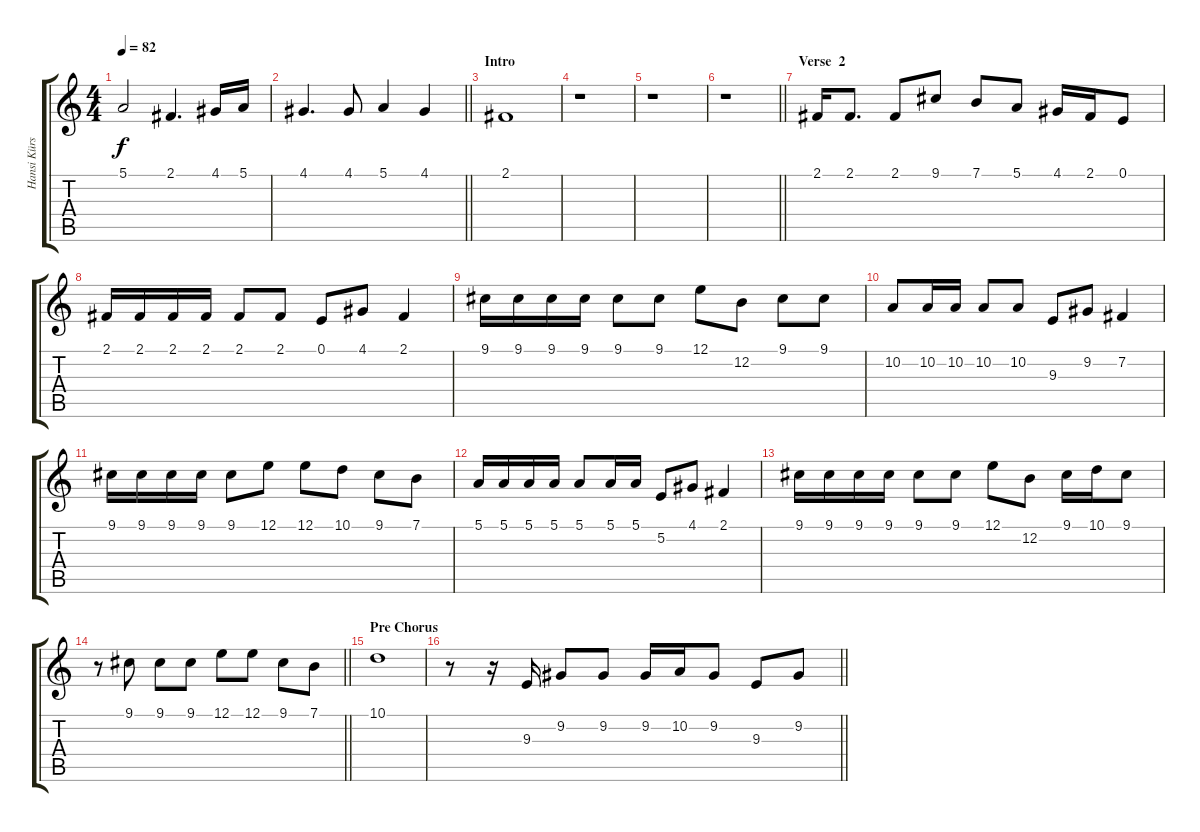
\track ("Hansi Kürsch" "Hansi Kürs") {instrument voiceoohs}
\staff {score tabs}
\tuning (E4 B3 G3 D3 A2 E2) {hide}
\ts (4 4)
\tempo 82
\clef g2
\ks c
5.1.2{dy f} 2.1.4{d} 4.1.16 5.1.16 |
\barLineRight lightlight
4.1.4{d} 4.1.8 5.1.4 4.1.4 |
\section ("" "Intro")
2.1.1 |
r.1 |
r.1 |
\barLineRight lightlight
r.1 |
\section ("" "Verse  2")
2.1.16 2.1.8{d} 2.1.8 9.1.8 7.1.8 5.1.8 4.1.16 2.1.16 0.1.8 |
2.1.16 2.1.16 2.1.16 2.1.16 2.1.8 2.1.8 0.1.8 4.1.8 2.1.4 |
9.1.16 9.1.16 9.1.16 9.1.16 9.1.8 9.1.8 12.1.8 12.2.8 9.1.8 9.1.8 |
10.2.8 10.2.16 10.2.16 10.2.8 10.2.8 9.3.8 9.2.8 7.2.4 |
9.1.16 9.1.16 9.1.16 9.1.16 9.1.8 12.1.8 12.1.8 10.1.8 9.1.8 7.1.8 |
5.1.16 5.1.16 5.1.16 5.1.16 5.1.8 5.1.16 5.1.16 5.2.8 4.1.8 2.1.4 |
9.1.16 9.1.16 9.1.16 9.1.16 9.1.8 9.1.8 12.1.8 12.2.8 9.1.16 10.1.16 9.1.8 |
\barLineRight lightlight
r.8 9.1.8 9.1.8 9.1.8 12.1.8 12.1.8 9.1.8 7.1.8 |
\section ("" "Pre Chorus")
10.1.1 |
\barLineRight lightlight
r.8 r.16 9.3.16 9.2.8 9.2.8 9.2.16 10.2.16 9.2.8 9.3.8 9.2.8
